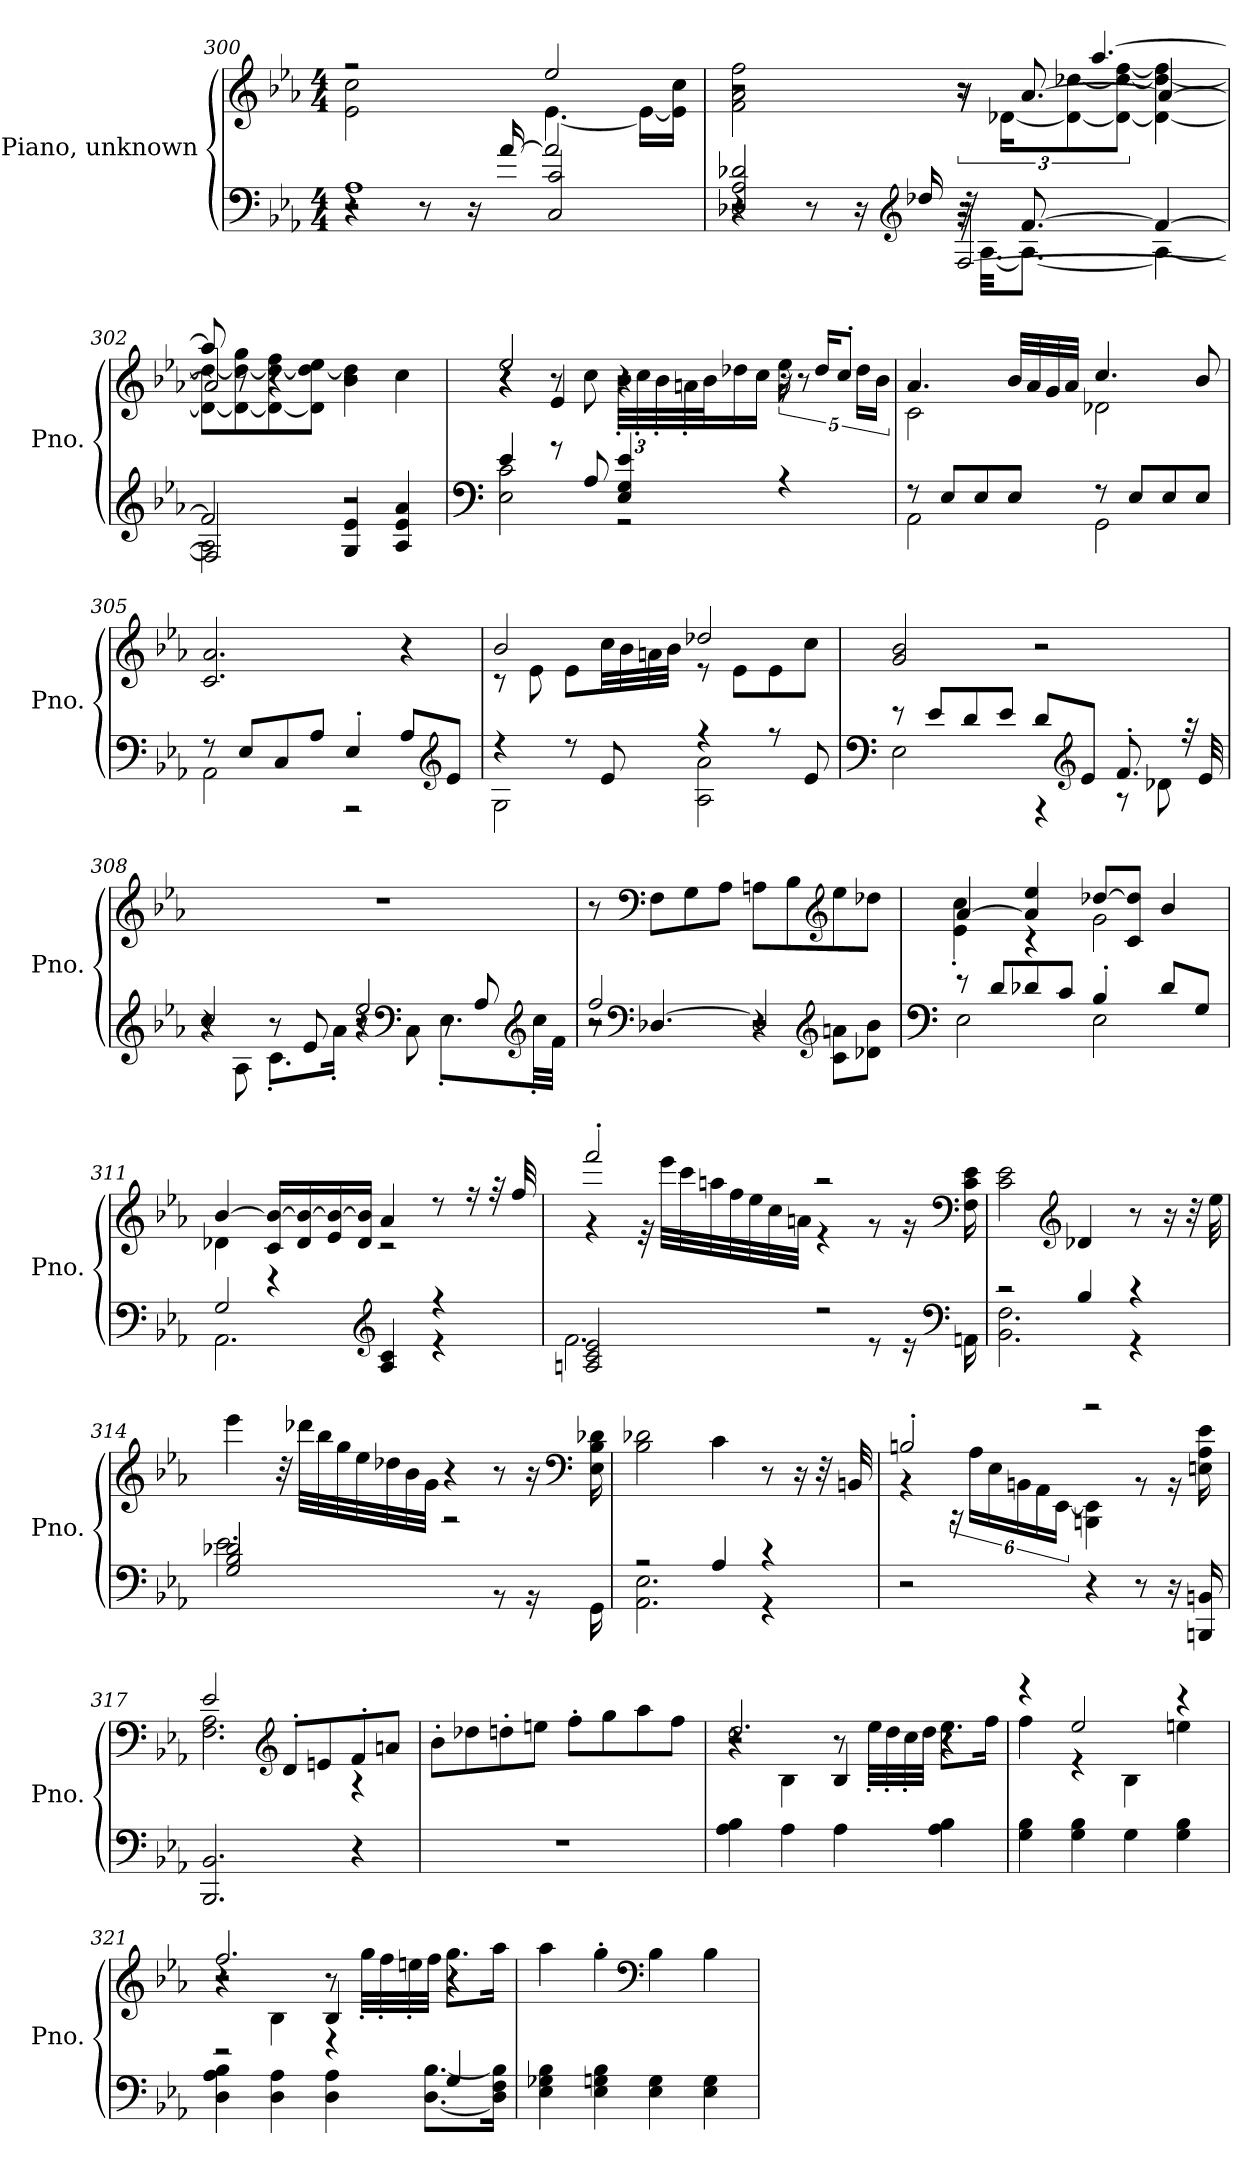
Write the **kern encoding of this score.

**kern	**kern
*part1	*part1
*staff2	*staff1
*I"Piano, unknown	*
*I'Pno.	*
!!LO:LB:g=z
*clefF4	*clefG2
*k[b-e-a-]	*k[b-e-a-]
*M4/4	*M4/4
=300	=300
*^	*^
*	*^	*	*
4r	1A-	2r	2r	2e-\ 2cc\
8r	.	.	.	.
16r	.	.	.	.
[16a-/	.	.	.	.
2a-/]	.	2C/ 2c/	2ee-/	[4.e-\
.	.	.	.	16e-\LL_
.	.	.	.	16e-\] 16cc\JJ
=301	=301	=301	=301	=301
*	*	*	*	*^
4r	2r	2D-X/ 2A-/ 2d-X/	2r	2f\ 2a-\ 2ff\	2r
8r	.	.	.	.	.
16r	.	.	.	.	.
*clefG2	*	*	*	*	*
16dd-X/	.	.	.	.	.
16r	64r	[2F/	8r	24r	16r
.	[32.A-\KKL	.	.	.	.
.	.	.	.	[24d-X\KL	.
[8.f/	8.A-\J_	.	.	.	[8.a-/
.	.	.	.	12d-\_ [12dd-X\	.
.	.	.	[4.aa-/	.	.
.	.	.	.	12d-\_ 12dd-\_ [12ff\J	.
4f/_	4A-\_	.	.	4d-\_ 4dd-\_ 4ff\]	4a-/_
=302	=302	=302	=302	=302	=302
2f/]	2A-\]	2F/]	8aa-/]	8d-\_ 8dd-\_L	2a-/]
.	.	.	8r	8d-\_ 8dd-\_ 8gg\	.
.	.	.	4r	8d-\_ 8dd-\_ 8ff\	.
.	.	.	.	8d-\] 8dd-\_ 8ee-\J	.
4G/ 4e-/	2r	2r	2r	4b-\ 4dd-\]	2r
4A-/ 4e-/ 4a-/	.	.	.	4cc\	.
*v	*v	*v	*	*	*
!!LO:LB:g=z	!!	!!
=303	=303	=303	=303
*clefF4	*	*	*
*^	*	*	*
4e-/	2E-\ 2c\	2ee-/	4r	4r
8r	.	.	8r	4e-/
8A-/	.	.	8cc\	.
*	*	*	*Xbrackettup	*
4E-/ 4G/ 4e-/	2r	4r	48b-'\LLL	2r
.	.	.	48cc'\	.
.	.	.	48b-'\	.
.	.	.	32an'\	.
.	.	.	32b-\J	.
.	.	.	16dd-X\	.
.	.	.	16cc\JJ	.
*	*	*	*brackettup	*
4r	.	16r	20ee-\	.
.	.	.	10r	.
.	.	16dd-/KL	.	.
.	.	8cc'/J	.	.
.	.	.	20dd-\LL	.
.	.	.	20b-\JJ	.
*	*	*	*v	*v
=304	=304	=304	=304
8r	2AA-\	4.a-/	2c\
8E-/L	.	.	.
8E-/	.	.	.
8E-/J	.	32b-/LLL	.
.	.	32a-/	.
.	.	32g/	.
.	.	32a-/JJJ	.
8r	2GG\	4.cc/	2d-X\
8E-/L	.	.	.
8E-/	.	.	.
8E-/J	.	8b-/	.
*	*	*v	*v
=305	=305	=305
8r	2AA-\	2.c/ 2.a-/
8E-/L	.	.
8C/	.	.
8A-/J	.	.
4E-'/	2r	.
8A-/L	.	4r
*clefG2	*	*
8e-/J	.	.
!!LO:LB:g=z
=306	=306	=306
*	*	*^
4r	2G\	2b-/	8r
.	.	.	8e-\
8r	.	.	8e-\L
8e-/	.	.	32cc\LL
.	.	.	32b-\
.	.	.	32an\
.	.	.	32b-\JJJ
4r	2A-\ 2a-\	2dd-X/	8r
.	.	.	8e-\L
8r	.	.	8e-\
8e-/	.	.	8cc\J
*	*	*v	*v
=307	=307	=307
*clefF4	*	*
8r	2E-\	2g/ 2b-/
8e-/L	.	.
8d/	.	.
8e-/J	.	.
8d/L	4r	2r
*clefG2	*	*
8e-/J	.	.
8.f'/	8r	.
.	8d-X\	.
32r	.	.
32e-/	.	.
!!LO:PB:g=z
=308	=308	=308
*	*^	*
2cc/	8r	4r	1r
.	8A-\	.	.
.	8.c'\L	8r	.
.	.	8e-/	.
.	16a-'\Jk	.	.
2ee-/	8r	4r	.
*clefF4	*	*	*
.	8C\	.	.
.	8.E-'\L	8r	.
.	.	8A-/	.
*clefG2	*	*	*
.	32cc'\LL	.	.
.	32f\JJJ	.	.
=309	=309	=309	=309
2ff/	2r	8r	8r
*clefF4	*	*	*clefF4
.	.	[4.D-X/	8F\L
.	.	.	8G\
.	.	.	8A-\J
2r	4r	2D-/]	8An\L
.	.	.	8B-\
*clefG2	*	*	*clefG2
.	8c\ 8an\L	.	8ee-\
.	8d-X\ 8b-\J	.	8dd-X\J
*v	*v	*v	*
=310	=310
*clefF4	*
*^	*^
8r	2E-\	[4a-/	4e-\' 4cc\'
8d/L	.	.	.
8d-X/	.	4a-/] 4ee-/	4r
8c/J	.	.	.
4B-'/	2E-\	[8dd-X/L	2g\
.	.	8c/ 8dd-/]J	.
8d-/L	.	4b-/	.
8G/J	.	.	.
!!LO:LB:g=z	!!
=311	=311	=311	=311
2G/	2.AA-\	[4b-/	4d-X\
.	.	16c/ 16b-/_LL	4r
.	.	16d-/ 16b-/_	.
.	.	16e-/ 16b-/_	.
.	.	16d-/ 16b-/]JJ	.
*clefG2	*	*	*
4A-/ 4c/	.	4a-/	2r
4r	4r	8r	.
.	.	16r	.
.	.	32r	.
.	.	32ff/	.
=312	=312	=312	=312
2An/ 2c/ 2e-/	2.f\	2fff'/	4r
.	.	.	32r
.	.	.	32eee-\LLL
.	.	.	32ccc\
.	.	.	32aan\
.	.	.	32ff\
.	.	.	32ee-\
.	.	.	32cc\
.	.	.	32an\JJJ
2r	.	2r	4r
.	8r	.	8r
.	16r	.	16r
*clefF4	*	*clefF4	*
.	16AAn\	.	16F\ 16c\ 16e-\
*	*	*v	*v
=313	=313	=313
2r	2.BB-\ 2.F\	2c\ 2e-\
*	*	*clefG2
4B-/	.	4d-X/
4r	4r	8r
.	.	16r
.	.	32r
.	.	32ee-\
!!LO:LB:g=z
=314	=314	=314
2G/ 2B-/ 2d-X/	2.e-\	4eee-\
.	.	32r
.	.	32ddd-X\LLL
.	.	32bb-\
.	.	32gg\
.	.	32ee-\
.	.	32dd-X\
.	.	32b-\
.	.	32g\JJJ
2r	.	4r
.	8r	8r
.	16r	16r
*	*	*clefF4
.	16GG\	16E-\ 16B-\ 16d-X\
=315	=315	=315
2r	2.AA-\ 2.E-\	2B-\ 2d-X\
4A-/	.	4c\
4r	4r	8r
.	.	16r
.	.	32r
.	.	32BBn/
*v	*v	*
=316	=316
*	*^
2r	2Bn'/	4r
.	.	24r
.	.	24A-\LL
.	.	24E-\
*	*	*Xbrackettup
.	.	24BBn\
.	.	24AA-\
.	.	[24EE-\JJ
4r	2r	4BBBn\ 4EE-\]
8r	.	8r
16r	.	16r
16BBBn/ 16BBn/	.	16En\ 16A-\ 16e-\
!!LO:LB:g=z	!!
=317	=317	=317
2.BBB-/ 2.BB-/	2e-/	2.F\ 2.A-\
*	*clefG2	*
.	8d'/L	.
.	8en/	.
4r	8f'/	4r
.	8an/J	.
*	*v	*v
=318	=318
1r	8b-'\L
.	8dd-X\
.	8ddn'\
.	8een\J
.	8ff'\L
.	8gg\
.	8aa-\
.	8ff\J
=319	=319
*	*^
*	*	*^
4A-\ 4B-\	2.dd/	4r	2r
4A-\	.	4B-\	.
4A-\	.	8r	4B-/
.	.	32ee-'\LLL	.
.	.	32dd'\	.
.	.	32cc'\	.
.	.	32dd\JJJ	.
4A-\ 4B-\	4r	8.ee-\L	4r
.	.	16ff\Jk	.
*	*	*v	*v
=320	=320	=320
4G\ 4B-\	4r	4ff\
4G\ 4B-\	2ee-/	4r
4G\	.	4B-\
4G\ 4B-\	4r	4een\
!!LO:LB:g=z
=321	=321	=321
*^	*	*^
2r	4D\ 4A-\ 4B-\	2.ff/	4r	2r
.	4D\ 4A-\	.	4B-\	.
4r	4D\ 4A-\	.	8r	4B-/
.	.	.	32gg'\LLL	.
.	.	.	32ff'\	.
.	.	.	32een'\	.
.	.	.	32ff\JJJ	.
4G/	[8.D\ [8.B-\L	4r	8.gg\L	4r
.	16D\] 16F\ 16B-\]Jk	.	16aa-\Jk	.
*v	*v	*	*	*
*	*v	*v	*v
=322	=322
4E-\ 4G-X\ 4B-\	4aa-\
4E-\ 4Gn\ 4B-\	4gg'\
*	*clefF4
4E-\ 4G\	4B-\
4E-\ 4G\	4B-\
=	=
*-	*-
